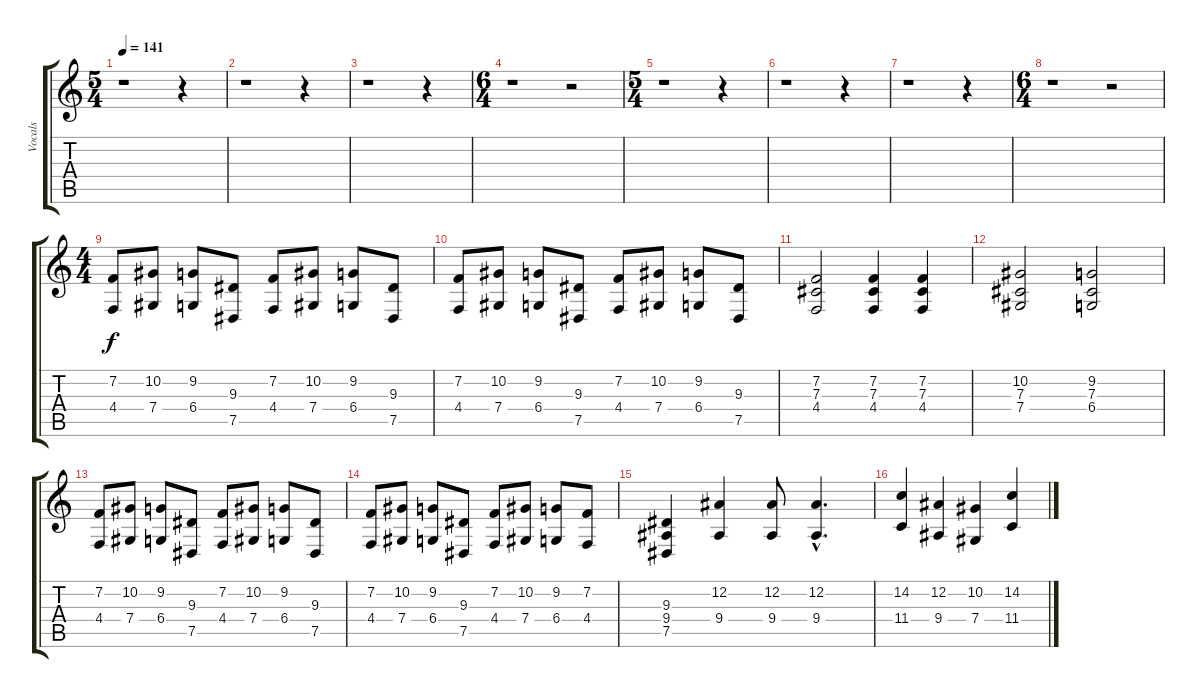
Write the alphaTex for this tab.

\track ("Vocals" "Vocals") {instrument synthbrass2}
\staff {score tabs}
\tuning (Eb4 Bb3 Gb3 Db3 Ab2 Eb2) {hide}
\ts (5 4)
\tempo 141
\clef g2
\ks c
r.1{dy f volume 16 instrument synthbrass2} r.4 |
r.1 r.4 |
r.1 r.4 |
\ts (6 4)
r.1 r.2 |
\ts (5 4)
r.1 r.4 |
r.1 r.4 |
r.1 r.4 |
\ts (6 4)
r.1 r.2 |
\ts (4 4)
(7.2 4.4).8 (10.2 7.4).8 (9.2 6.4).8 (9.3 7.5).8 (7.2 4.4).8 (10.2 7.4).8 (9.2 6.4).8 (9.3 7.5).8 |
(7.2 4.4).8 (10.2 7.4).8 (9.2 6.4).8 (9.3 7.5).8 (7.2 4.4).8 (10.2 7.4).8 (9.2 6.4).8 (9.3 7.5).8 |
(7.2 7.3 4.4).2 (7.2 7.3 4.4).4 (7.2 7.3 4.4).4 |
(10.2 7.3 7.4).2 (9.2 7.3 6.4).2 |
(7.2 4.4).8 (10.2 7.4).8 (9.2 6.4).8 (9.3 7.5).8 (7.2 4.4).8 (10.2 7.4).8 (9.2 6.4).8 (9.3 7.5).8 |
(7.2 4.4).8 (10.2 7.4).8 (9.2 6.4).8 (9.3 7.5).8 (7.2 4.4).8 (10.2 7.4).8 (9.2 6.4).8 (7.2 4.4).8 |
(9.3 9.4 7.5).4 (12.2 9.4).4 (12.2 9.4).8 (12.2{hac} 9.4{hac}).4{d} |
(14.2 11.4).4 (12.2 9.4).4 (10.2 7.4).4 (14.2 11.4).4
